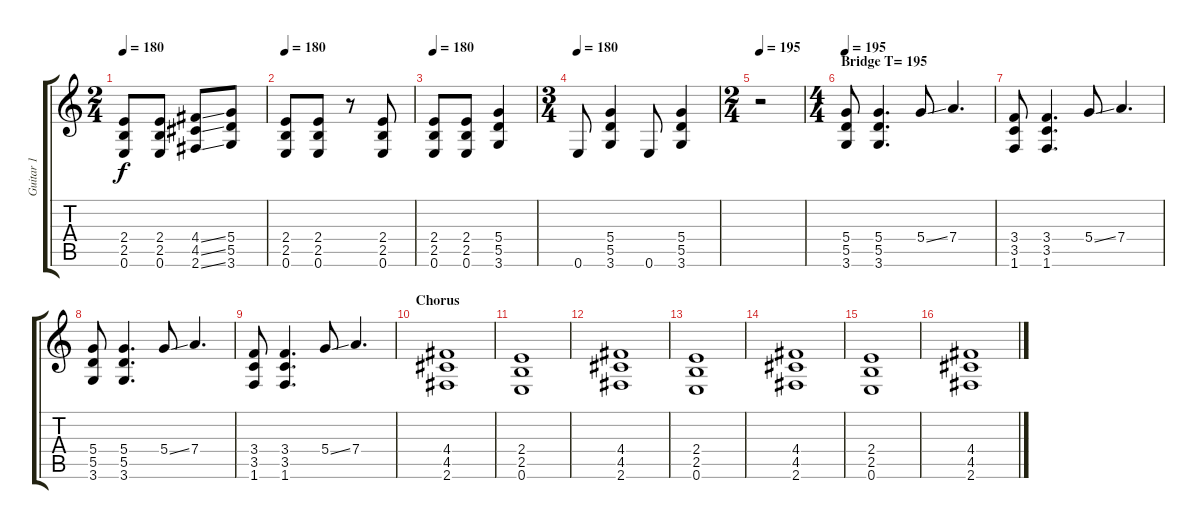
\track ("Guitar 1" "Guitar 1") {instrument distortionguitar}
\staff {score tabs}
\tuning (E4 B3 G3 D3 A2 E2) {hide}
\ts (2 4)
\tempo 180
\clef g2
\ks c
(2.4 2.5 0.6).8{dy f} (2.4 2.5 0.6).8 (4.4{ss} 4.5{ss} 2.6{ss}).8 (5.4 5.5 3.6).8 |
\tempo 180
(2.4 2.5 0.6).8 (2.4 2.5 0.6).8 r.8 (2.4 2.5 0.6).8 |
\tempo 180
(2.4 2.5 0.6).8 (2.4 2.5 0.6).8 (5.4 5.5 3.6).4 |
\ts (3 4)
\tempo 180
0.6.8 (5.4 5.5 3.6).4 0.6.8 (5.4 5.5 3.6).4 |
\ts (2 4)
\tempo 195
r.2 |
\ts (4 4)
\section ("" "Bridge T= 195 ")
\tempo 195
(5.4 5.5 3.6).8 (5.4 5.5 3.6).4{d} 5.4{ss}.8 7.4.4{d} |
(3.4 3.5 1.6).8 (3.4 3.5 1.6).4{d} 5.4{ss}.8 7.4.4{d} |
(5.4 5.5 3.6).8 (5.4 5.5 3.6).4{d} 5.4{ss}.8 7.4.4{d} |
(3.4 3.5 1.6).8 (3.4 3.5 1.6).4{d} 5.4{ss}.8 7.4.4{d} |
\section ("" "Chorus")
(4.4 4.5 2.6).1 |
(2.4 2.5 0.6).1 |
(4.4 4.5 2.6).1 |
(2.4 2.5 0.6).1 |
(4.4 4.5 2.6).1 |
(2.4 2.5 0.6).1 |
(4.4 4.5 2.6).1
